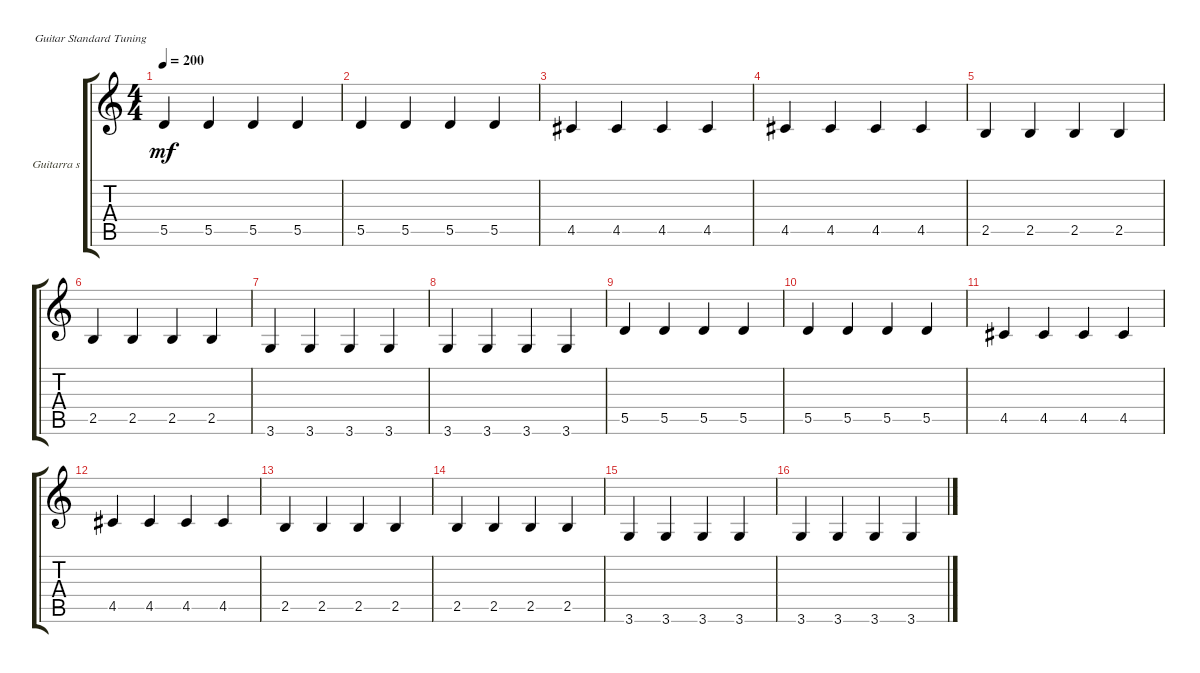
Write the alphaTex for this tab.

\defaultSystemsLayout 4
\bracketExtendMode groupsimilarinstruments
\firstSystemTrackNameOrientation horizontal
\otherSystemsTrackNameOrientation horizontal
\track ("Guitarra solos" "Guitarra s") {instrument distortionguitar}
\staff {score tabs}
\tuning (E4 B3 G3 D3 A2 E2)
\ts (4 4)
\tempo 200
\clef g2
\scale
0.485477
\ks c
5.5.4{dy mf instrument distortionguitar} 5.5.4 5.5.4 5.5.4 |
\scale
0.257261 5.5.4 5.5.4 5.5.4 5.5.4 |
\scale
0.257261 4.5.4 4.5.4 4.5.4 4.5.4 |
\scale
0.333333 4.5.4 4.5.4 4.5.4 4.5.4 |
\scale
0.333333 2.5.4 2.5.4 2.5.4 2.5.4 |
\scale
0.333333 2.5.4 2.5.4 2.5.4 2.5.4 |
\scale
0.333333 3.6.4 3.6.4 3.6.4 3.6.4 |
\scale
0.333333 3.6.4 3.6.4 3.6.4 3.6.4 |
\scale
0.333333 5.5.4 5.5.4 5.5.4 5.5.4 |
\scale
0.333333 5.5.4 5.5.4 5.5.4 5.5.4 |
\scale
0.333333 4.5.4 4.5.4 4.5.4 4.5.4 |
\scale
0.333333 4.5.4 4.5.4 4.5.4 4.5.4 |
\scale
0.333333 2.5.4 2.5.4 2.5.4 2.5.4 |
\scale
0.333333 2.5.4 2.5.4 2.5.4 2.5.4 |
\scale
0.333333 3.6.4 3.6.4 3.6.4 3.6.4 |
\scale
0.333333 3.6.4 3.6.4 3.6.4 3.6.4
